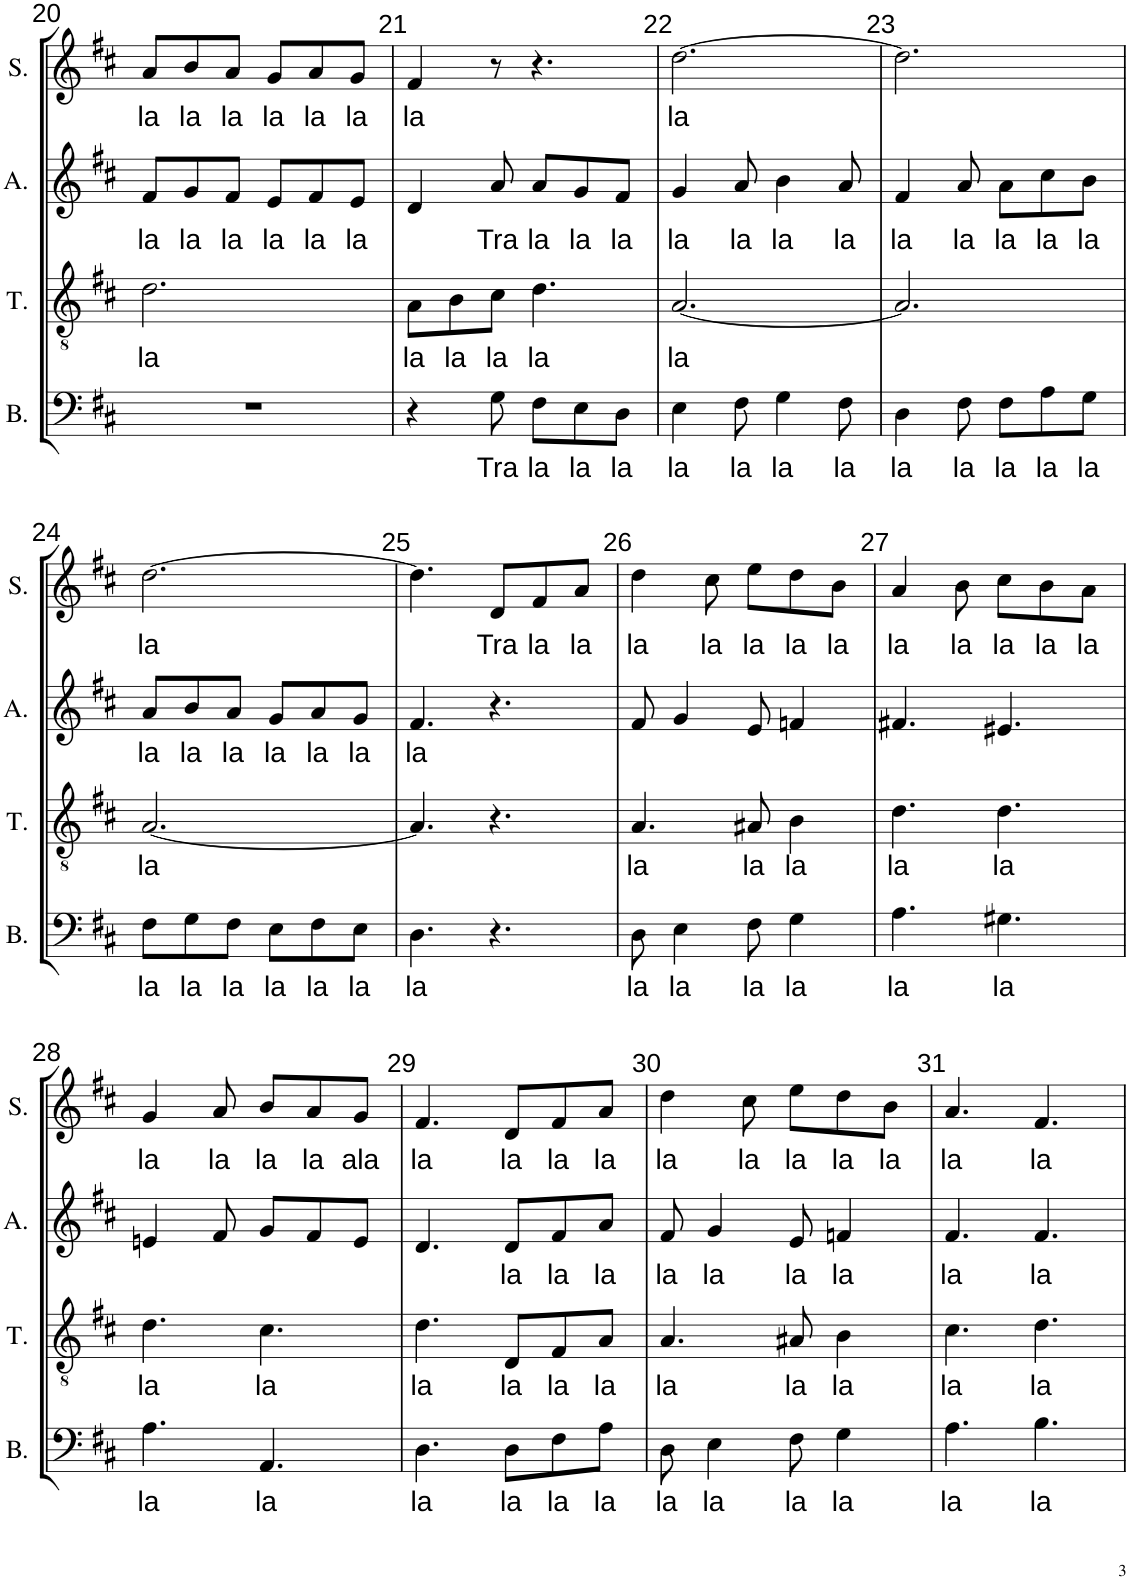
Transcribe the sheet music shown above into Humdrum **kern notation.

**kern	**text	**kern	**text	**kern	**text	**kern	**text
*part4	*part4	*part3	*part3	*part2	*part2	*part1	*part1
*staff4	*staff4	*staff3	*staff3	*staff2	*staff2	*staff1	*staff1
*I"Basse	*	*I"Ténor	*	*I"Alto	*	*I"Soprano	*
*I'B.	*	*I'T.	*	*I'A.	*	*I'S.	*
!!LO:PB:g=z
*clefF4	*	*clefGv2	*	*clefG2	*	*clefG2	*
*k[f#c#]	*	*k[f#c#]	*	*k[f#c#]	*	*k[f#c#]	*
*M6/8	*	*M6/8	*	*M6/8	*	*M6/8	*
=20	=20	=20	=20	=20	=20	=20	=20
!	!	!	!LO:LY:b	!	!LO:LY:b	!	!LO:LY:b
2.r	.	2.d\	la	8f#/L	la	8a/L	la
!	!	!	!	!	!LO:LY:b	!	!LO:LY:b
.	.	.	.	8g/	la	8b/	la
!	!	!	!	!	!LO:LY:b	!	!LO:LY:b
.	.	.	.	8f#/J	la	8a/J	la
!	!	!	!	!	!LO:LY:b	!	!LO:LY:b
.	.	.	.	8e/L	la	8g/L	la
!	!	!	!	!	!LO:LY:b	!	!LO:LY:b
.	.	.	.	8f#/	la	8a/	la
!	!	!	!	!	!LO:LY:b	!	!LO:LY:b
.	.	.	.	8e/J	la	8g/J	la
=21	=21	=21	=21	=21	=21	=21	=21
!	!	!	!LO:LY:b	!	!	!	!LO:LY:b
4r	.	8A\L	la	4d/	.	4f#/	la
!	!	!	!LO:LY:b	!	!	!	!
.	.	8B\	la	.	.	.	.
!	!LO:LY:b	!	!LO:LY:b	!	!LO:LY:b	!	!
8G\	Tra	8c#\J	la	8a/	Tra	8r	.
!	!LO:LY:b	!	!LO:LY:b	!	!LO:LY:b	!	!
8F#\L	la	4.d\	la	8a/L	la	4.r	.
!	!LO:LY:b	!	!	!	!LO:LY:b	!	!
8E\	la	.	.	8g/	la	.	.
!	!LO:LY:b	!	!	!	!LO:LY:b	!	!
8D\J	la	.	.	8f#/J	la	.	.
=22	=22	=22	=22	=22	=22	=22	=22
!	!LO:LY:b	!	!LO:LY:b	!	!LO:LY:b	!	!LO:LY:b
4E\	la	[2.A/	la	4g/	la	[2.dd\	la
!	!LO:LY:b	!	!	!	!LO:LY:b	!	!
8F#\	la	.	.	8a/	la	.	.
!	!LO:LY:b	!	!	!	!LO:LY:b	!	!
4G\	la	.	.	4b\	la	.	.
!	!LO:LY:b	!	!	!	!LO:LY:b	!	!
8F#\	la	.	.	8a/	la	.	.
=23	=23	=23	=23	=23	=23	=23	=23
!	!LO:LY:b	!	!	!	!LO:LY:b	!	!
4D\	la	2.A/]	.	4f#/	la	2.dd\]	.
!	!LO:LY:b	!	!	!	!LO:LY:b	!	!
8F#\	la	.	.	8a/	la	.	.
!	!LO:LY:b	!	!	!	!LO:LY:b	!	!
8F#\L	la	.	.	8a\L	la	.	.
!	!LO:LY:b	!	!	!	!LO:LY:b	!	!
8A\	la	.	.	8cc#\	la	.	.
!	!LO:LY:b	!	!	!	!LO:LY:b	!	!
8G\J	la	.	.	8b\J	la	.	.
!!LO:LB:g=z
=24	=24	=24	=24	=24	=24	=24	=24
!	!LO:LY:b	!	!LO:LY:b	!	!LO:LY:b	!	!LO:LY:b
8F#\L	la	[2.A/	la	8a/L	la	[2.dd\	la
!	!LO:LY:b	!	!	!	!LO:LY:b	!	!
8G\	la	.	.	8b/	la	.	.
!	!LO:LY:b	!	!	!	!LO:LY:b	!	!
8F#\J	la	.	.	8a/J	la	.	.
!	!LO:LY:b	!	!	!	!LO:LY:b	!	!
8E\L	la	.	.	8g/L	la	.	.
!	!LO:LY:b	!	!	!	!LO:LY:b	!	!
8F#\	la	.	.	8a/	la	.	.
!	!LO:LY:b	!	!	!	!LO:LY:b	!	!
8E\J	la	.	.	8g/J	la	.	.
=25	=25	=25	=25	=25	=25	=25	=25
!	!LO:LY:b	!	!	!	!LO:LY:b	!	!
4.D\	la	4.A/]	.	4.f#/	la	4.dd\]	.
!	!	!	!	!	!	!	!LO:LY:b
4.r	.	4.r	.	4.r	.	8d/L	Tra
!	!	!	!	!	!	!	!LO:LY:b
.	.	.	.	.	.	8f#/	la
!	!	!	!	!	!	!	!LO:LY:b
.	.	.	.	.	.	8a/J	la
=26	=26	=26	=26	=26	=26	=26	=26
!	!LO:LY:b	!	!LO:LY:b	!	!	!	!LO:LY:b
8D\	la	4.A/	la	8f#/	.	4dd\	la
!	!LO:LY:b	!	!	!	!	!	!
4E\	la	.	.	4g/	.	.	.
!	!	!	!	!	!	!	!LO:LY:b
.	.	.	.	.	.	8cc#\	la
!	!LO:LY:b	!	!LO:LY:b	!	!	!	!LO:LY:b
8F#\	la	8A#X/	la	8e/	.	8ee\L	la
!	!LO:LY:b	!	!LO:LY:b	!	!	!	!LO:LY:b
4G\	la	4B\	la	4fn/	.	8dd\	la
!	!	!	!	!	!	!	!LO:LY:b
.	.	.	.	.	.	8b\J	la
=27	=27	=27	=27	=27	=27	=27	=27
!	!LO:LY:b	!	!LO:LY:b	!	!	!	!LO:LY:b
4.A\	la	4.d\	la	4.f#X/	.	4a/	la
!	!	!	!	!	!	!	!LO:LY:b
.	.	.	.	.	.	8b\	la
!	!LO:LY:b	!	!LO:LY:b	!	!	!	!LO:LY:b
4.G#X\	la	4.d\	la	4.e#X/	.	8cc#\L	la
!	!	!	!	!	!	!	!LO:LY:b
.	.	.	.	.	.	8b\	la
!	!	!	!	!	!	!	!LO:LY:b
.	.	.	.	.	.	8a\J	la
!!LO:LB:g=z
=28	=28	=28	=28	=28	=28	=28	=28
!	!LO:LY:b	!	!LO:LY:b	!	!	!	!LO:LY:b
4.A\	la	4.d\	la	4en/	.	4g/	la
!	!	!	!	!	!	!	!LO:LY:b
.	.	.	.	8f#/	.	8a/	la
!	!LO:LY:b	!	!LO:LY:b	!	!	!	!LO:LY:b
4.AA/	la	4.c#\	la	8g/L	.	8b/L	la
!	!	!	!	!	!	!	!LO:LY:b
.	.	.	.	8f#/	.	8a/	la
!	!	!	!	!	!	!	!LO:LY:b
.	.	.	.	8e/J	.	8g/J	ala
=29	=29	=29	=29	=29	=29	=29	=29
!	!LO:LY:b	!	!LO:LY:b	!	!	!	!LO:LY:b
4.D\	la	4.d\	la	4.d/	.	4.f#/	la
!	!LO:LY:b	!	!LO:LY:b	!	!LO:LY:b	!	!LO:LY:b
8D\L	la	8D/L	la	8d/L	la	8d/L	la
!	!LO:LY:b	!	!LO:LY:b	!	!LO:LY:b	!	!LO:LY:b
8F#\	la	8F#/	la	8f#/	la	8f#/	la
!	!LO:LY:b	!	!LO:LY:b	!	!LO:LY:b	!	!LO:LY:b
8A\J	la	8A/J	la	8a/J	la	8a/J	la
=30	=30	=30	=30	=30	=30	=30	=30
!	!LO:LY:b	!	!LO:LY:b	!	!LO:LY:b	!	!LO:LY:b
8D\	la	4.A/	la	8f#/	la	4dd\	la
!	!LO:LY:b	!	!	!	!LO:LY:b	!	!
4E\	la	.	.	4g/	la	.	.
!	!	!	!	!	!	!	!LO:LY:b
.	.	.	.	.	.	8cc#\	la
!	!LO:LY:b	!	!LO:LY:b	!	!LO:LY:b	!	!LO:LY:b
8F#\	la	8A#X/	la	8e/	la	8ee\L	la
!	!LO:LY:b	!	!LO:LY:b	!	!LO:LY:b	!	!LO:LY:b
4G\	la	4B\	la	4fn/	la	8dd\	la
!	!	!	!	!	!	!	!LO:LY:b
.	.	.	.	.	.	8b\J	la
=31	=31	=31	=31	=31	=31	=31	=31
!	!LO:LY:b	!	!LO:LY:b	!	!LO:LY:b	!	!LO:LY:b
4.A\	la	4.c#\	la	4.f#/	la	4.a/	la
!	!LO:LY:b	!	!LO:LY:b	!	!LO:LY:b	!	!LO:LY:b
4.B\	la	4.d\	la	4.f#/	la	4.f#/	la
=	=	=	=	=	=	=	=
*-	*-	*-	*-	*-	*-	*-	*-
